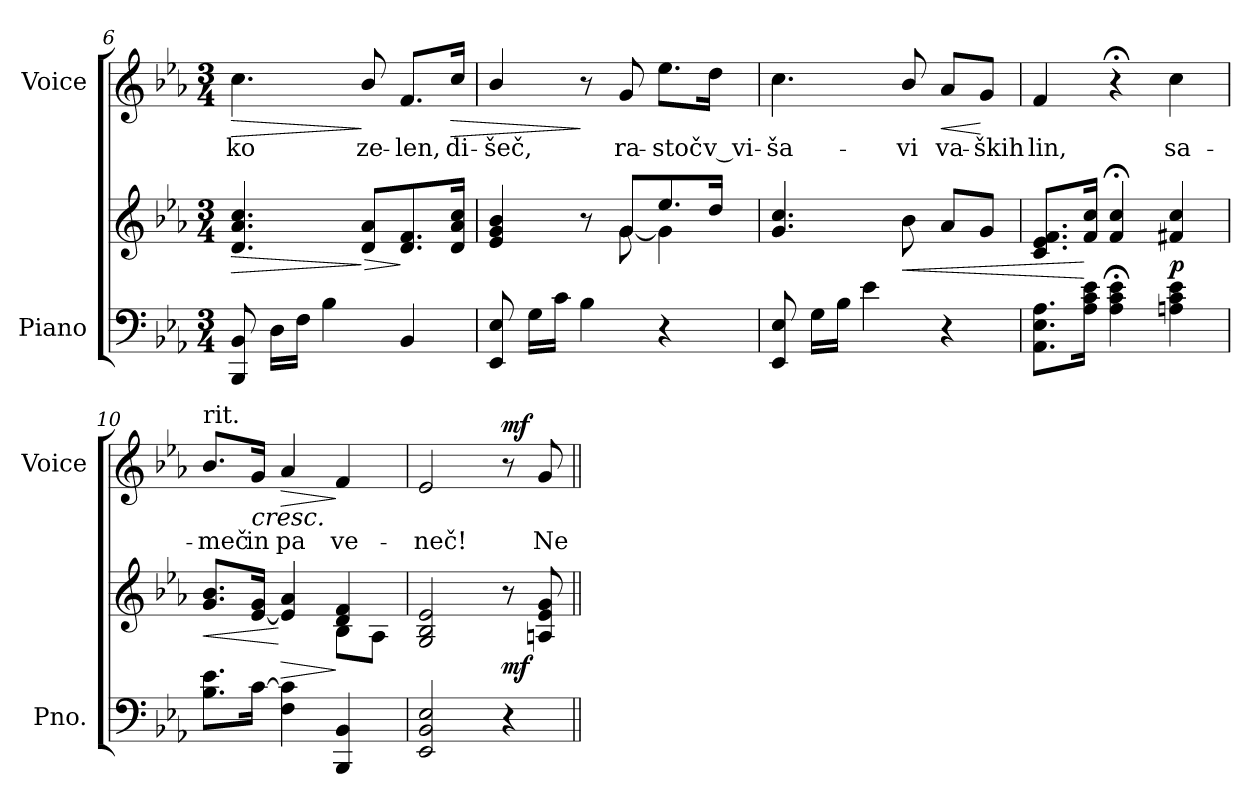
**kern	**kern	**dynam	**kern	**text	**dynam
*part2	*part2	*part2	*part1	*part1	*part1
*staff3	*staff2	*staff2/3	*staff1	*staff1	*staff1
*I"Piano	*	*	*I"Voice	*	*
*I'Pno.	*	*	*I'Voice	*	*
*clefF4	*clefG2	*	*clefG2	*	*
*k[b-e-a-]	*k[b-e-a-]	*	*k[b-e-a-]	*	*
*E-:	*E-:	*	*E-:	*	*
*M3/4	*M3/4	*	*M3/4	*	*
=6	=6	=6	=6	=6	=6
!	!	!LO:HP:b	!	!	!
!	!	!	!	!LO:LY:b:color=#000000	!LO:HP:b
8BBB-i/ 8BB-i	4.di/ 4.a-i 4.cci	>	4.cci\	-ko	>
16Di\LL	.	.	.	.	.
16Fi\JJ	.	.	.	.	.
4B-i\	.	.	.	.	.
!	!	!LO:HP:n=1:b	!	!	!
!	!	!	!	!LO:LY:b:color=#000000	!
.	8di/ 8a-iL	] >	8b-i/	ze-	]
!	!	!	!	!LO:LY:b:color=#000000	!
4BB-i/	8.di/ 8.fi	]	8.fi/L	-len,	.
!	!	!	!	!LO:LY:b:color=#000000	!LO:HP:b
.	16di/ 16a-i 16cciJk	.	16cci/Jk	di-	>
=7	=7	=7	=7	=7	=7
*	*^	*	*	*	*
!	!	!	!	!	!LO:LY:b:color=#000000	!
8EE-i/ 8E-i	4e-i/ 4gi 4b-i	4ryy	.	4b-i/	-šeč,	.
16Gi\LL	.	.	.	.	.	.
16ci\JJ	.	.	.	.	.	.
4B-i\	8r	8ryy	.	8r	.	]
!	!	!	!	!	!LO:LY:b:color=#000000	!
.	8gi/L	[8gi\	.	8gi/	ra-	.
!	!	!	!	!	!LO:LY:b:color=#000000	!
4r	8.ee-i/	4gi\]	.	8.ee-i\L	-stoč	.
!	!	!	!	!	!LO:LY:b:color=#000000	!
.	16ddi/Jk	.	.	16ddi\Jk	v_vi-	.
*	*v	*v	*	*	*	*
=8	=8	=8	=8	=8	=8
!	!	!	!	!LO:LY:b:color=#000000	!
8EE-i/ 8E-i	4.gi/ 4.cci	.	4.cci\	-ša-	.
16Gi\LL	.	.	.	.	.
16B-i\JJ	.	.	.	.	.
4e-i\	.	.	.	.	.
!	!	!LO:HP:b	!	!	!
!	!	!	!	!LO:LY:b:color=#000000	!
.	8b-i\	<	8b-i/	-vi	.
!	!	!	!	!LO:LY:b:color=#000000	!LO:HP:b
4r	8a-i/L	.	8a-i/L	va-	<
!	!	!	!	!LO:LY:b:color=#000000	!
.	8gi/J	.	8gi/J	-ških	[
=9	=9	=9	=9	=9	=9
!	!	!	!	!LO:LY:b:color=#000000	!
8.AA-i\ 8.E-i 8.A-iL	8.ci/ 8.e-i 8.fiL	.	4fi/	lin,	.
16A-i\ 16ci 16e-iJk	16fi/ 16cciJk	[	.	.	.
4A-i\; 4ci; 4e-i;	4fi/; 4cci;	.	4r;	.	.
!	!	!	!	!LO:LY:b:color=#000000	!
4Ani\ 4ci 4e-i	4f#Xi/ 4cci	p	4cci\	sa-	.
!!LO:LB:g=z
=10	=10	=10	=10	=10	=10
!	!	!LO:HP:b	!	!	!
*	*^	*	*	*	*
!	!	!	!	!LO:TX:t=rit.	!	!
!	!	!	!	!	!LO:LY:b:color=#000000	!
8.B-i\ 8.e-iL	8.gi/ 8.b-iL	2ryy	<	8.b-i/L	-meč	.
!	!	!	!	!	!LO:LY:b:color=#000000	!LO:HP:b
[16ci\Jk	[16e-i/ 16giJk	.	.	16gi/Jk	in	<
!	!	!	!LO:HP:n=1:b	!	!	!
!	!	!	!	!	!LO:LY:b:color=#000000	!LO:HP:b
4Fi\ 4ci]	4e-i/] 4a-i	.	[ >	4a-i/	pa	>
!	!	!	!	!	!LO:LY:b:color=#000000	!
4BBB-i/ 4BB-i	4di/ 4fi	8B-i\L	]	4fi/	ve-	[ ]
.	.	8A-i\J	.	.	.	.
*	*v	*v	*	*	*	*
=11	=11	=11	=11	=11	=11
*	*^	*	*	*	*
!	!	!	!	!	!LO:LY:b:color=#000000	!
*	*v	*v	*	*	*	*
2EE-i/ 2BB-i 2E-i	2Gi/ 2B-i 2e-i	.	2e-i/	-neč!	.
4r	8r	mf	8r	.	mf
!	!	!	!	!LO:LY:b:color=#000000	!
.	8Ani/ 8e-i 8gi	.	8gi/	Ne-	.
=||	=||	=||	=||	=||	=||
*-	*-	*-	*-	*-	*-
